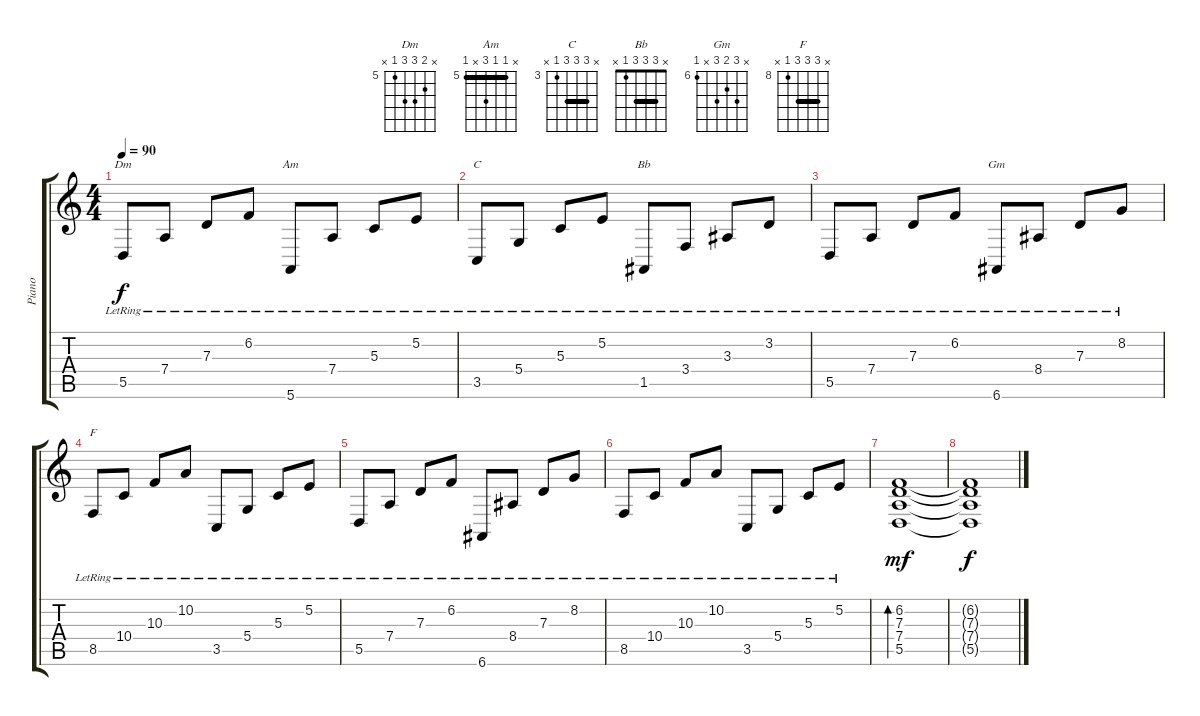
\track ("Piano" "Piano") {instrument acousticgrandpiano}
\staff {score tabs}
\tuning (E4 B3 G3 D3 A2 E2) {hide}
\chord ("Dm" x 6 7 7 5 x) {firstfret 5}
\chord ("Am" x 5 5 7 x 5) {firstfret 5 barre 5}
\chord ("C" x 5 5 5 3 x) {firstfret 3 barre 5}
\chord ("Bb" x 3 3 3 1 x) {barre 3}
\chord ("Gm" x 8 7 8 x 6) {firstfret 6}
\chord ("F" x 10 10 10 8 x) {firstfret 8 barre 10}
\ts (4 4)
\tempo 90
\clef g2
\ks c
5.5{lr}.8{ch "Dm" dy f} 7.4{lr}.8 7.3{lr}.8 6.2{lr}.8 5.6{lr}.8{ch "Am"} 7.4{lr}.8 5.3{lr}.8 5.2{lr}.8 |
3.5{lr}.8{ch "C"} 5.4{lr}.8 5.3{lr}.8 5.2{lr}.8 1.5{lr}.8{ch "Bb"} 3.4{lr}.8 3.3{lr}.8 3.2{lr}.8 |
5.5{lr}.8 7.4{lr}.8 7.3{lr}.8 6.2{lr}.8 6.6{lr}.8{ch "Gm"} 8.4{lr}.8 7.3{lr}.8 8.2{lr}.8 |
8.5{lr}.8{ch "F"} 10.4{lr}.8 10.3{lr}.8 10.2{lr}.8 3.5{lr}.8 5.4{lr}.8 5.3{lr}.8 5.2{lr}.8 |
5.5{lr}.8 7.4{lr}.8 7.3{lr}.8 6.2{lr}.8 6.6{lr}.8 8.4{lr}.8 7.3{lr}.8 8.2{lr}.8 |
8.5{lr}.8 10.4{lr}.8 10.3{lr}.8 10.2{lr}.8 3.5{lr}.8 5.4{lr}.8 5.3{lr}.8 5.2{lr}.8 |
(6.2 7.3 7.4 5.5).1{bd 480 dy mf} |
(6.2{t} 7.3{t} 7.4{t} 5.5{t}).1{dy f}
